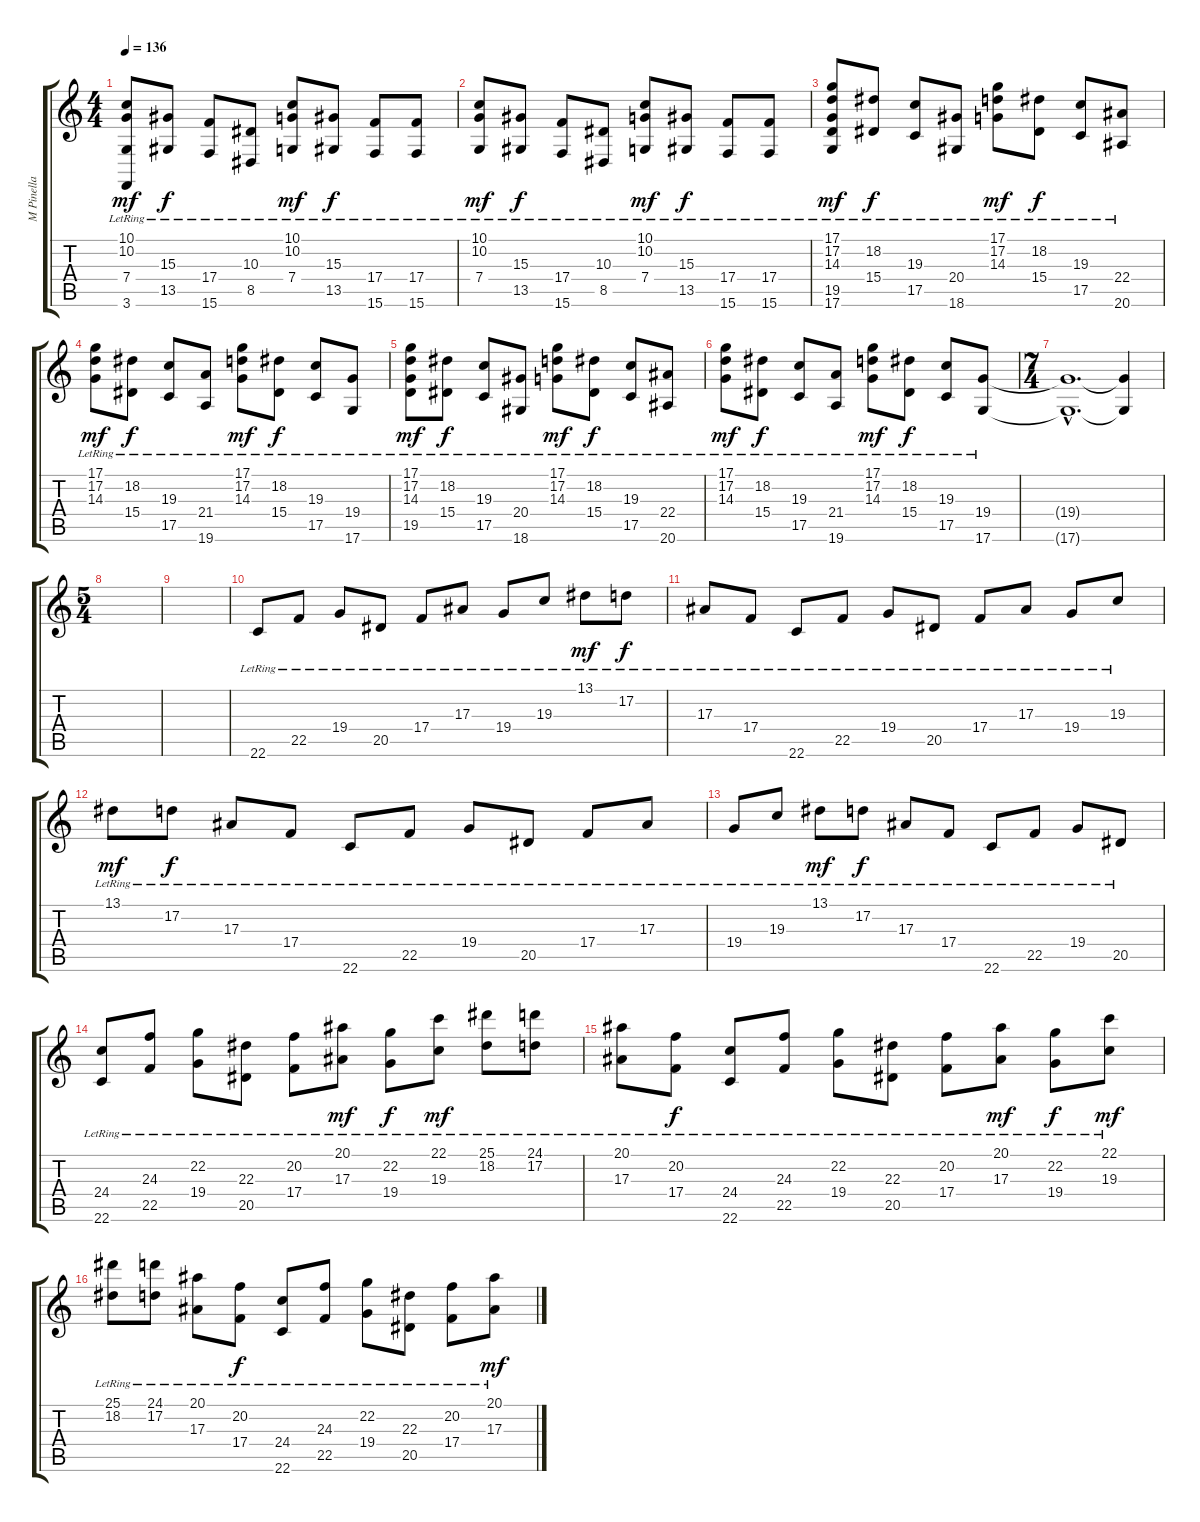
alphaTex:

\track ("M Pinella" "M Pinella") {instrument acousticgrandpiano}
\staff {score tabs}
\tuning (D4 A3 F3 C3 G2 D2) {hide}
\ts (4 4)
\tempo 136
\clef g2
\ks c
(10.1{lr} 10.2{lr} 7.4{lr} 3.6{lr}).8{dy mf} (15.3{lr} 13.5{lr}).8{dy f} (17.4{lr} 15.6{lr}).8 (10.3{lr} 8.5{lr}).8 (10.1{lr} 10.2{lr} 7.4{lr}).8{dy mf} (15.3{lr} 13.5{lr}).8{dy f} (17.4{lr} 15.6{lr}).8 (17.4{lr} 15.6{lr}).8 |
(10.1{lr} 10.2{lr} 7.4{lr}).8{dy mf} (15.3{lr} 13.5{lr}).8{dy f} (17.4{lr} 15.6{lr}).8 (10.3{lr} 8.5{lr}).8 (10.1{lr} 10.2{lr} 7.4{lr}).8{dy mf} (15.3{lr} 13.5{lr}).8{dy f} (17.4{lr} 15.6{lr}).8 (17.4{lr} 15.6{lr}).8 |
(17.1{lr} 17.2{lr} 14.3{lr} 19.5{lr} 17.6{lr}).8{dy mf} (18.2{lr} 15.4{lr}).8{dy f} (19.3{lr} 17.5{lr}).8 (20.4{lr} 18.6{lr}).8 (17.1{lr} 17.2{lr} 14.3{lr}).8{dy mf} (18.2{lr} 15.4{lr}).8{dy f} (19.3{lr} 17.5{lr}).8 (22.4{lr} 20.6{lr}).8 |
(17.1{lr} 17.2{lr} 14.3{lr}).8{dy mf} (18.2{lr} 15.4{lr}).8{dy f} (19.3{lr} 17.5{lr}).8 (21.4{lr} 19.6{lr}).8 (17.1{lr} 17.2{lr} 14.3{lr}).8{dy mf} (18.2{lr} 15.4{lr}).8{dy f} (19.3{lr} 17.5{lr}).8 (19.4{lr} 17.6{lr}).8 |
(17.1{lr} 17.2{lr} 14.3{lr} 19.5{lr}).8{dy mf} (18.2{lr} 15.4{lr}).8{dy f} (19.3{lr} 17.5{lr}).8 (20.4{lr} 18.6{lr}).8 (17.1{lr} 17.2{lr} 14.3{lr}).8{dy mf} (18.2{lr} 15.4{lr}).8{dy f} (19.3{lr} 17.5{lr}).8 (22.4{lr} 20.6{lr}).8 |
(17.1{lr} 17.2{lr} 14.3{lr}).8{dy mf} (18.2{lr} 15.4{lr}).8{dy f} (19.3{lr} 17.5{lr}).8 (21.4{lr} 19.6{lr}).8 (17.1{lr} 17.2{lr} 14.3{lr}).8{dy mf} (18.2{lr} 15.4{lr}).8{dy f} (19.3{lr} 17.5{lr}).8 (19.4{lr} 17.6{lr}).8 |
\ts (7 4)
(19.4{hac t} 17.6{hac t}).1{d} (19.4{t} 17.6{t}).4 |
\ts (5 4)
|
|
22.6{lr}.8{volume 11} 22.5{lr}.8 19.4{lr}.8 20.5{lr}.8 17.4{lr}.8 17.3{lr}.8 19.4{lr}.8 19.3{lr}.8 13.1{lr}.8{dy mf} 17.2{lr}.8{dy f} |
17.3{lr}.8 17.4{lr}.8 22.6{lr}.8 22.5{lr}.8 19.4{lr}.8 20.5{lr}.8 17.4{lr}.8 17.3{lr}.8 19.4{lr}.8 19.3{lr}.8 |
13.1{lr}.8{dy mf} 17.2{lr}.8{dy f} 17.3{lr}.8 17.4{lr}.8 22.6{lr}.8 22.5{lr}.8 19.4{lr}.8 20.5{lr}.8 17.4{lr}.8 17.3{lr}.8 |
19.4{lr}.8 19.3{lr}.8 13.1{lr}.8{dy mf} 17.2{lr}.8{dy f} 17.3{lr}.8 17.4{lr}.8 22.6{lr}.8 22.5{lr}.8 19.4{lr}.8 20.5{lr}.8 |
(24.4{lr} 22.6{lr}).8 (24.3{lr} 22.5{lr}).8 (22.2{lr} 19.4{lr}).8 (22.3{lr} 20.5{lr}).8 (20.2{lr} 17.4{lr}).8 (20.1{lr} 17.3{lr}).8{dy mf} (22.2{lr} 19.4{lr}).8{dy f} (22.1{lr} 19.3{lr}).8{dy mf} (25.1{lr} 18.2{lr}).8 (24.1{lr} 17.2{lr}).8 |
(20.1{lr} 17.3{lr}).8 (20.2{lr} 17.4{lr}).8{dy f} (24.4{lr} 22.6{lr}).8 (24.3{lr} 22.5{lr}).8 (22.2{lr} 19.4{lr}).8 (22.3{lr} 20.5{lr}).8 (20.2{lr} 17.4{lr}).8 (20.1{lr} 17.3{lr}).8{dy mf} (22.2{lr} 19.4{lr}).8{dy f} (22.1{lr} 19.3{lr}).8{dy mf} |
(25.1{lr} 18.2{lr}).8 (24.1{lr} 17.2{lr}).8 (20.1{lr} 17.3{lr}).8 (20.2{lr} 17.4{lr}).8{dy f} (24.4{lr} 22.6{lr}).8 (24.3{lr} 22.5{lr}).8 (22.2{lr} 19.4{lr}).8 (22.3{lr} 20.5{lr}).8 (20.2{lr} 17.4{lr}).8 (20.1{lr} 17.3{lr}).8{dy mf}
